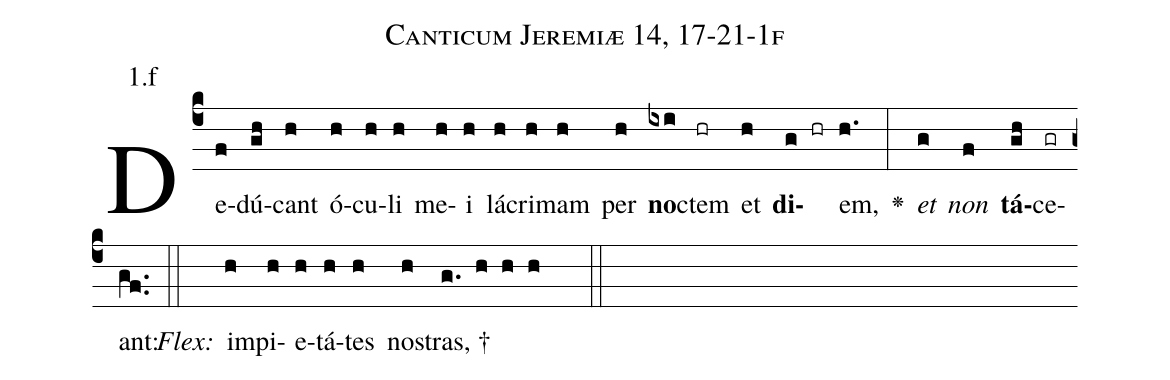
name: Canticum Jeremiæ 14, 17-21-1f;
annotation: 1.f;
%%
(c4)De(f)dú(gh)cant(h) ó(h)cu(h)li(h) me(h)i(h) lá(h)cri(h)mam(h) per(h) <b>no</b>(ixi)ctem(hr) et(h) <b>di</b>(g hr)em,(h.) <v>\greheightstar</v>(:) <i>et</i>(g) <i>non</i>(f) <b>tá</b>(gh)ce(gr)ant:(gf..) (::)
<i>Flex:</i>()  im(h)pi(h)e(h)tá(h)tes(h) no(h)stras, †(g. h h h  ::)

%E(h) u(h) o(g) u(f) a(gh) e.(gf..) (::)
